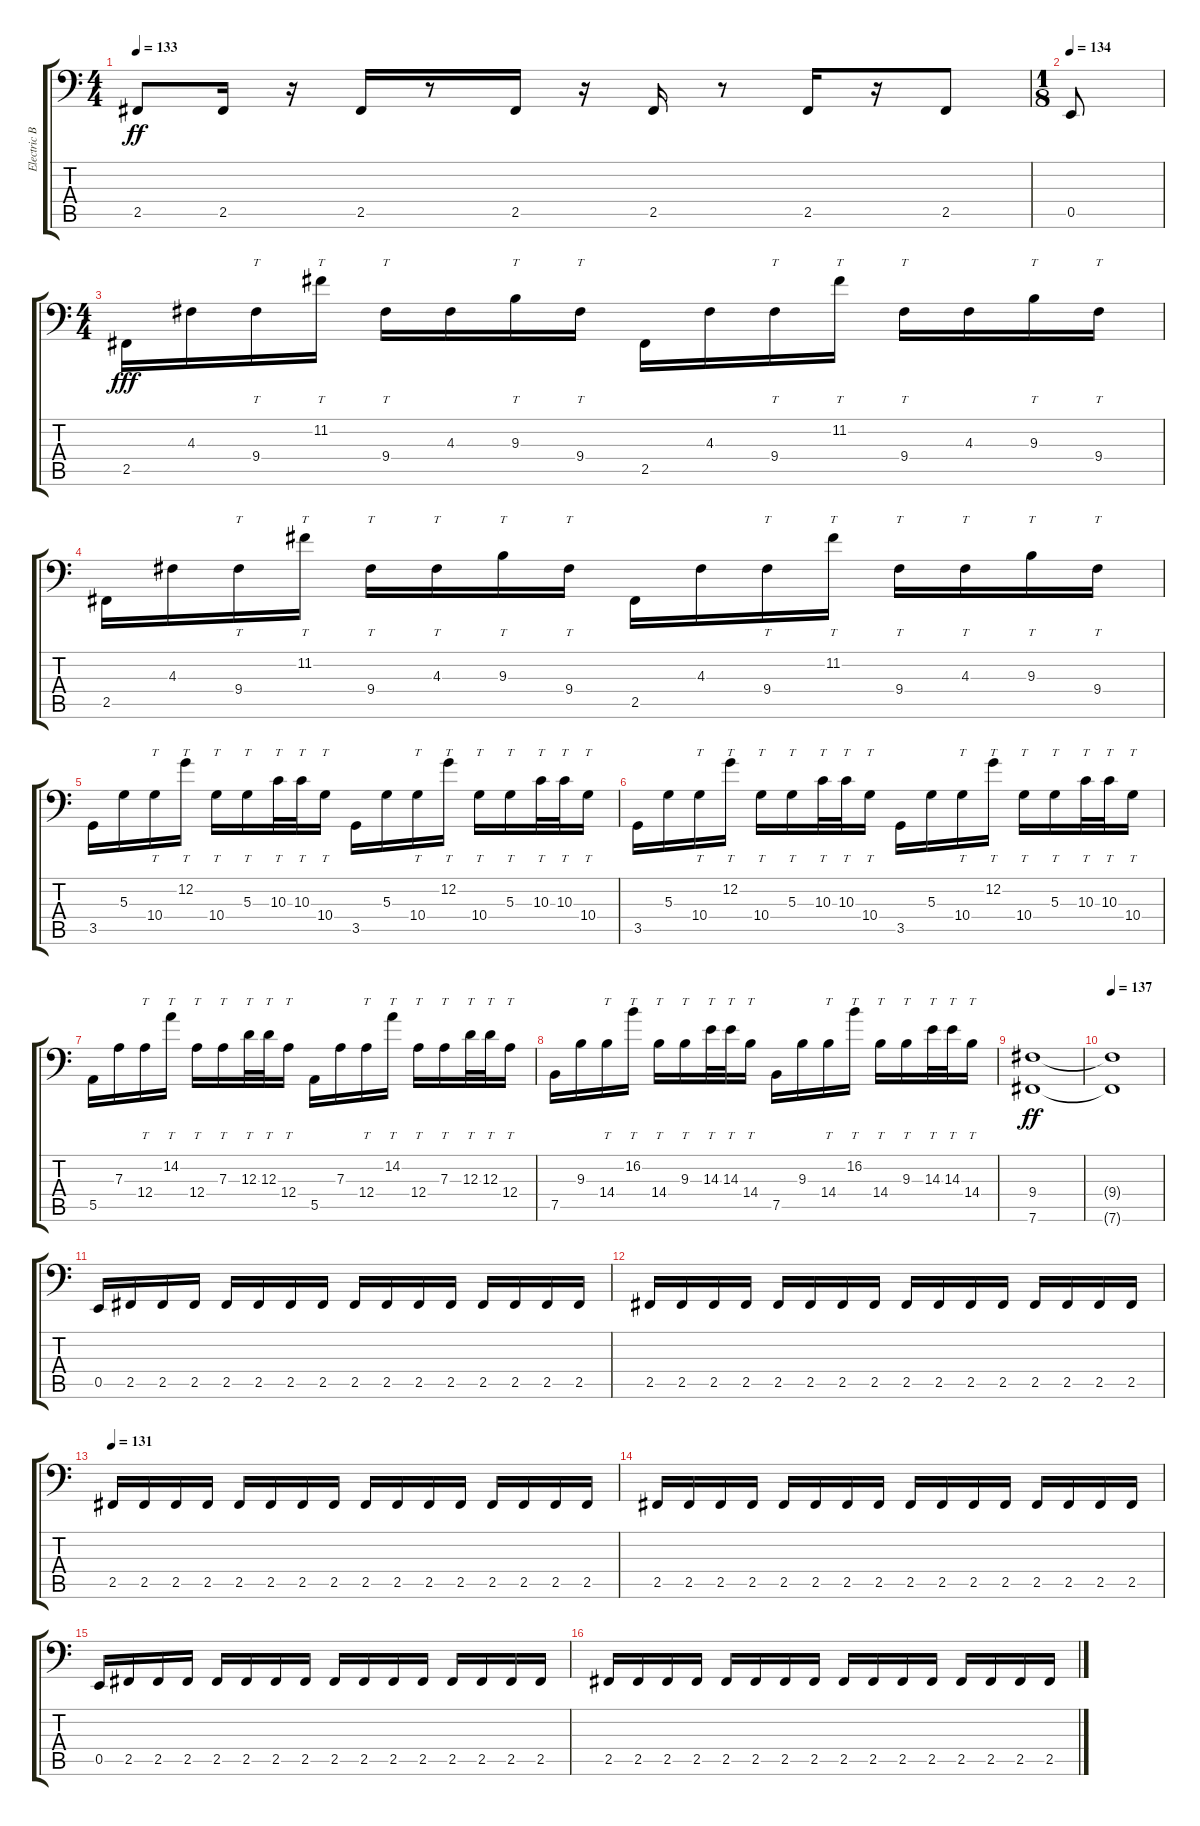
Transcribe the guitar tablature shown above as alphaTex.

\track ("Electric Bass" "Electric B") {instrument electricbassfinger}
\staff {score tabs}
\tuning (C3 G2 D2 A1 E1 B0) {hide}
\ts (4 4)
\tempo 133
\clef f4
\ks aminor
2.5{t}.8{dy ff} 2.5.16 r.16 2.5.16 r.8 2.5.16 r.16 2.5.16 r.8 2.5.16 r.16 2.5.8 |
\ts (1 8)
\tempo 134
0.5.8 |
\ts (4 4)
2.5.16{dy fff} 4.3.16 9.4.16{tt} 11.2.16{tt} 9.4.16{tt} 4.3.16 9.3.16{tt} 9.4.16{tt} 2.5.16 4.3.16 9.4.16{tt} 11.2.16{tt} 9.4.16{tt} 4.3.16 9.3.16{tt} 9.4.16{tt} |
2.5.16 4.3.16 9.4.16{tt} 11.2.16{tt} 9.4.16{tt} 4.3.16{tt} 9.3.16{tt} 9.4.16{tt} 2.5.16 4.3.16 9.4.16{tt} 11.2.16{tt} 9.4.16{tt} 4.3.16{tt} 9.3.16{tt} 9.4.16{tt} |
3.5.16 5.3.16 10.4.16{tt} 12.2.16{tt} 10.4.16{tt} 5.3.16{tt} 10.3.32{tt} 10.3.32{tt} 10.4.16{tt} 3.5.16 5.3.16 10.4.16{tt} 12.2.16{tt} 10.4.16{tt} 5.3.16{tt} 10.3.32{tt} 10.3.32{tt} 10.4.16{tt} |
3.5.16 5.3.16 10.4.16{tt} 12.2.16{tt} 10.4.16{tt} 5.3.16{tt} 10.3.32{tt} 10.3.32{tt} 10.4.16{tt} 3.5.16 5.3.16 10.4.16{tt} 12.2.16{tt} 10.4.16{tt} 5.3.16{tt} 10.3.32{tt} 10.3.32{tt} 10.4.16{tt} |
5.5.16 7.3.16 12.4.16{tt} 14.2.16{tt} 12.4.16{tt} 7.3.16{tt} 12.3.32{tt} 12.3.32{tt} 12.4.16{tt} 5.5.16 7.3.16 12.4.16{tt} 14.2.16{tt} 12.4.16{tt} 7.3.16{tt} 12.3.32{tt} 12.3.32{tt} 12.4.16{tt} |
7.5.16 9.3.16 14.4.16{tt} 16.2.16{tt} 14.4.16{tt} 9.3.16{tt} 14.3.32{tt} 14.3.32{tt} 14.4.16{tt} 7.5.16 9.3.16 14.4.16{tt} 16.2.16{tt} 14.4.16{tt} 9.3.16{tt} 14.3.32{tt} 14.3.32{tt} 14.4.16{tt} |
(9.4 7.6).1{dy ff} |
\tempo 137
(9.4{t} 7.6{t}).1 |
0.5.16 2.5.16 2.5.16 2.5.16 2.5.16 2.5.16 2.5.16 2.5.16 2.5.16 2.5.16 2.5.16 2.5.16 2.5.16 2.5.16 2.5.16 2.5.16 |
2.5.16 2.5.16 2.5.16 2.5.16 2.5.16 2.5.16 2.5.16 2.5.16 2.5.16 2.5.16 2.5.16 2.5.16 2.5.16 2.5.16 2.5.16 2.5.16 |
\tempo 131
2.5.16 2.5.16 2.5.16 2.5.16 2.5.16 2.5.16 2.5.16 2.5.16 2.5.16 2.5.16 2.5.16 2.5.16 2.5.16 2.5.16 2.5.16 2.5.16 |
2.5.16 2.5.16 2.5.16 2.5.16 2.5.16 2.5.16 2.5.16 2.5.16 2.5.16 2.5.16 2.5.16 2.5.16 2.5.16 2.5.16 2.5.16 2.5.16 |
0.5.16 2.5.16 2.5.16 2.5.16 2.5.16 2.5.16 2.5.16 2.5.16 2.5.16 2.5.16 2.5.16 2.5.16 2.5.16 2.5.16 2.5.16 2.5.16 |
2.5.16 2.5.16 2.5.16 2.5.16 2.5.16 2.5.16 2.5.16 2.5.16 2.5.16 2.5.16 2.5.16 2.5.16 2.5.16 2.5.16 2.5.16 2.5.16
